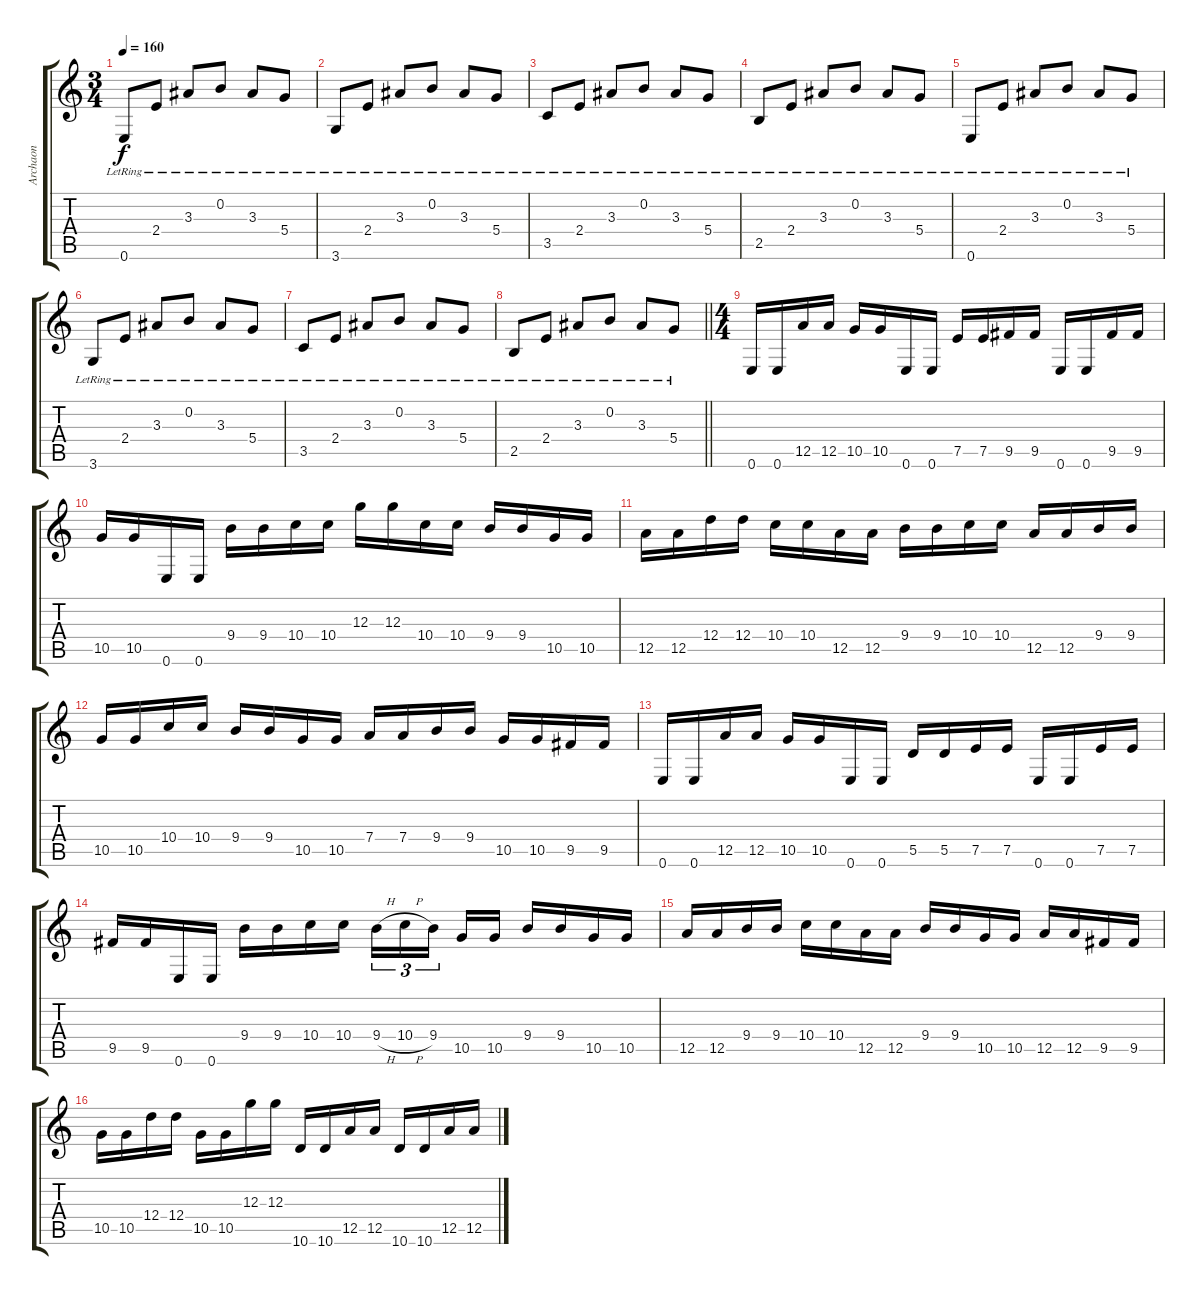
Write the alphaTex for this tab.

\track ("Archaon" "Archaon") {instrument acousticguitarsteel}
\staff {score tabs}
\tuning (E4 B3 G3 D3 A2 E2) {hide}
\ts (3 4)
\tempo 160
\clef g2
\ks c
0.6{lr}.8{dy f} 2.4{lr}.8 3.3{lr}.8 0.2{lr}.8 3.3{lr}.8 5.4{lr}.8 |
3.6{lr}.8 2.4{lr}.8 3.3{lr}.8 0.2{lr}.8 3.3{lr}.8 5.4{lr}.8 |
3.5{lr}.8 2.4{lr}.8 3.3{lr}.8 0.2{lr}.8 3.3{lr}.8 5.4{lr}.8 |
2.5{lr}.8 2.4{lr}.8 3.3{lr}.8 0.2{lr}.8 3.3{lr}.8 5.4{lr}.8 |
0.6{lr}.8 2.4{lr}.8 3.3{lr}.8 0.2{lr}.8 3.3{lr}.8 5.4{lr}.8 |
3.6{lr}.8 2.4{lr}.8 3.3{lr}.8 0.2{lr}.8 3.3{lr}.8 5.4{lr}.8 |
3.5{lr}.8 2.4{lr}.8 3.3{lr}.8 0.2{lr}.8 3.3{lr}.8 5.4{lr}.8 |
\barLineRight lightlight
2.5{lr}.8 2.4{lr}.8 3.3{lr}.8 0.2{lr}.8 3.3{lr}.8 5.4{lr}.8 |
\ts (4 4)
0.6.16{instrument distortionguitar} 0.6.16 12.5.16 12.5.16 10.5.16 10.5.16 0.6.16 0.6.16 7.5.16 7.5.16 9.5.16 9.5.16 0.6.16 0.6.16 9.5.16 9.5.16 |
10.5.16 10.5.16 0.6.16 0.6.16 9.4.16 9.4.16 10.4.16 10.4.16 12.3.16 12.3.16 10.4.16 10.4.16 9.4.16 9.4.16 10.5.16 10.5.16 |
12.5.16 12.5.16 12.4.16 12.4.16 10.4.16 10.4.16 12.5.16 12.5.16 9.4.16 9.4.16 10.4.16 10.4.16 12.5.16 12.5.16 9.4.16 9.4.16 |
10.5.16 10.5.16 10.4.16 10.4.16 9.4.16 9.4.16 10.5.16 10.5.16 7.4.16 7.4.16 9.4.16 9.4.16 10.5.16 10.5.16 9.5.16 9.5.16 |
0.6.16 0.6.16 12.5.16 12.5.16 10.5.16 10.5.16 0.6.16 0.6.16 5.5.16 5.5.16 7.5.16 7.5.16 0.6.16 0.6.16 7.5.16 7.5.16 |
9.5.16 9.5.16 0.6.16 0.6.16 9.4.16 9.4.16 10.4.16 10.4.16 9.4{h}.16{tu (3 2)} 10.4{h}.16{tu (3 2)} 9.4.16{tu (3 2) beam splitsecondary} 10.5.16 10.5.16 9.4.16 9.4.16 10.5.16 10.5.16 |
12.5.16 12.5.16 9.4.16 9.4.16 10.4.16 10.4.16 12.5.16 12.5.16 9.4.16 9.4.16 10.5.16 10.5.16 12.5.16 12.5.16 9.5.16 9.5.16 |
10.5.16 10.5.16 12.4.16 12.4.16 10.5.16 10.5.16 12.3.16 12.3.16 10.6.16 10.6.16 12.5.16 12.5.16 10.6.16 10.6.16 12.5.16 12.5.16
